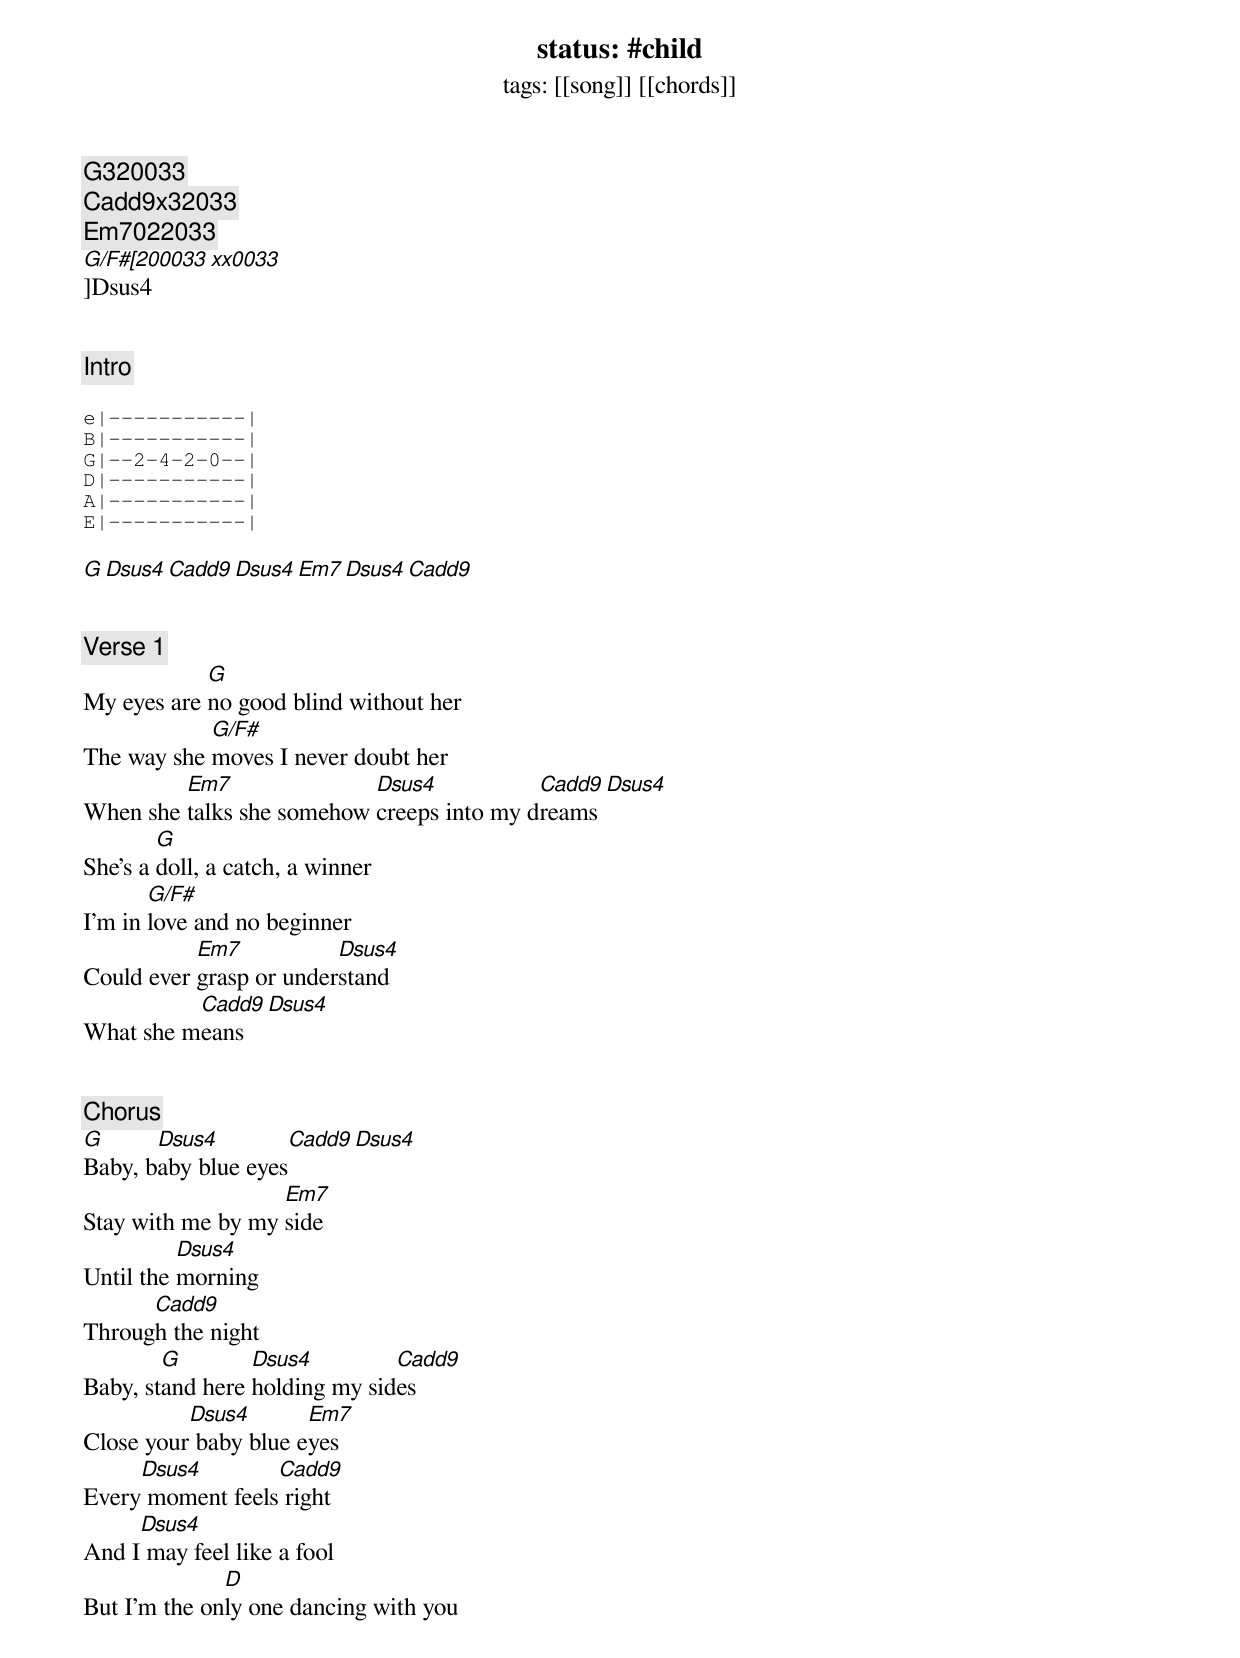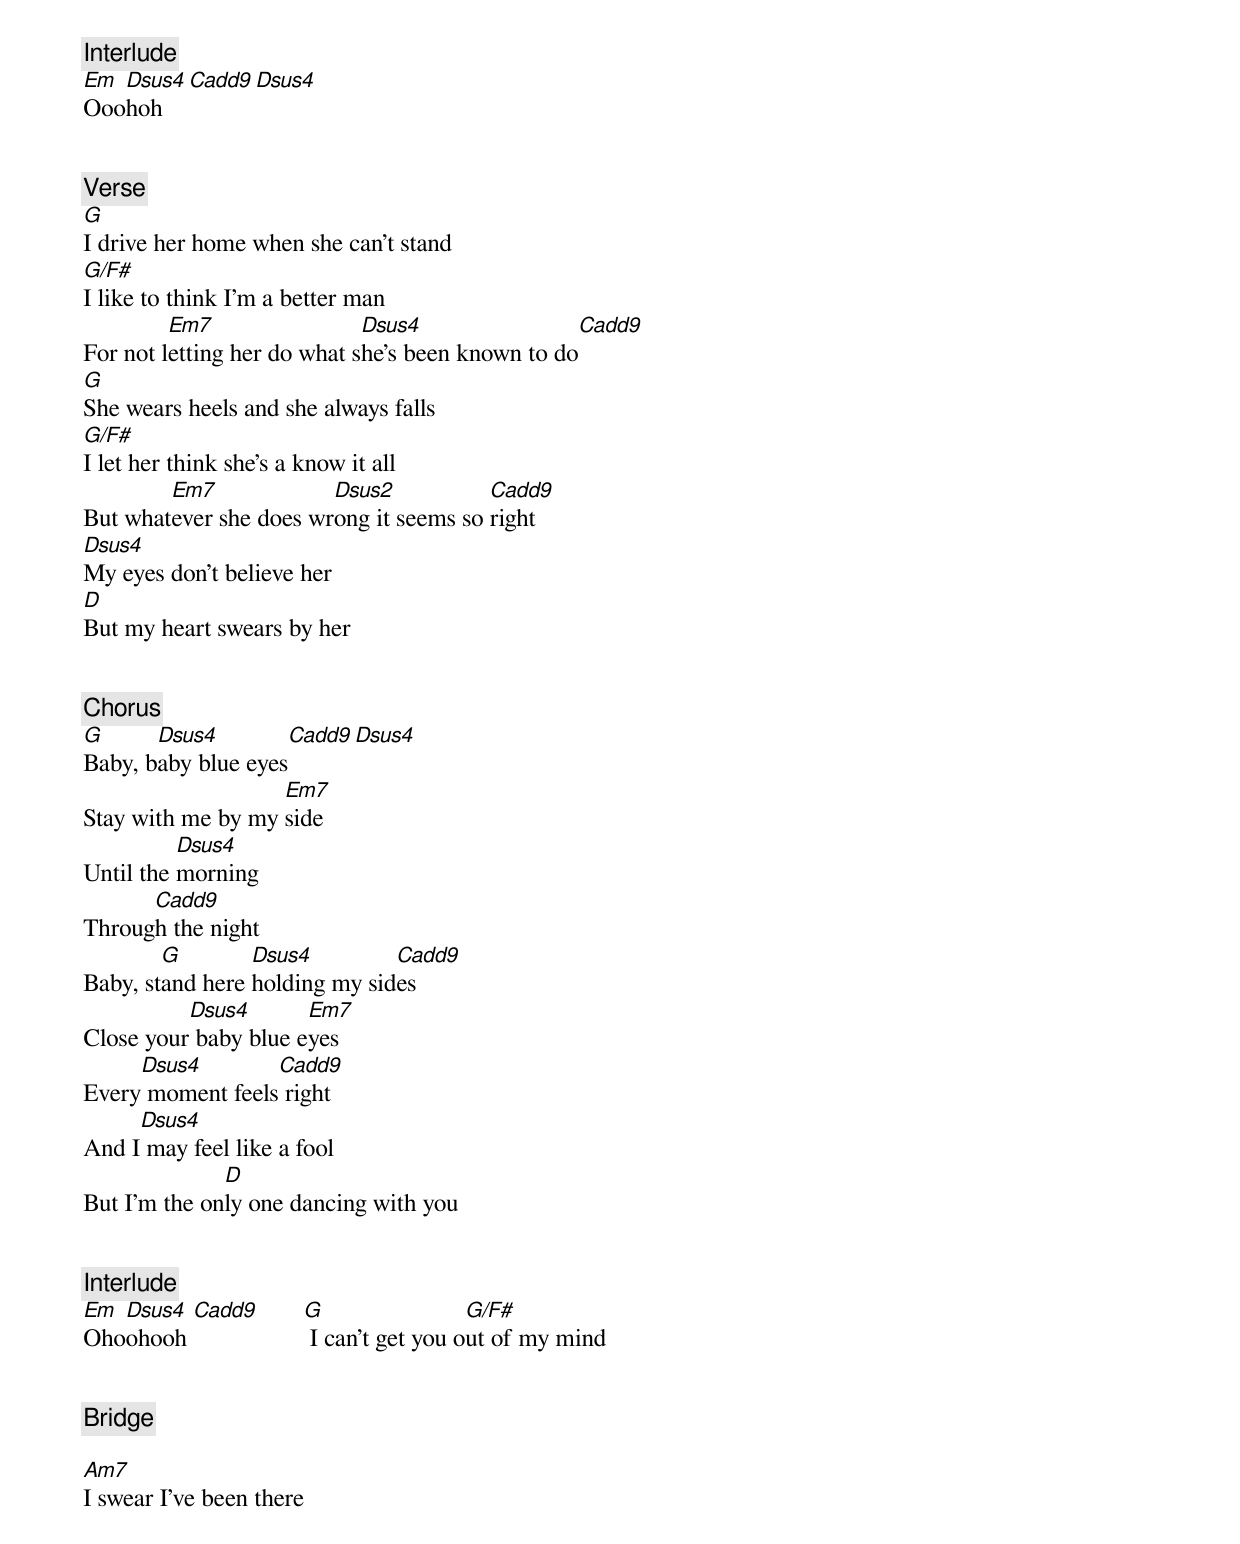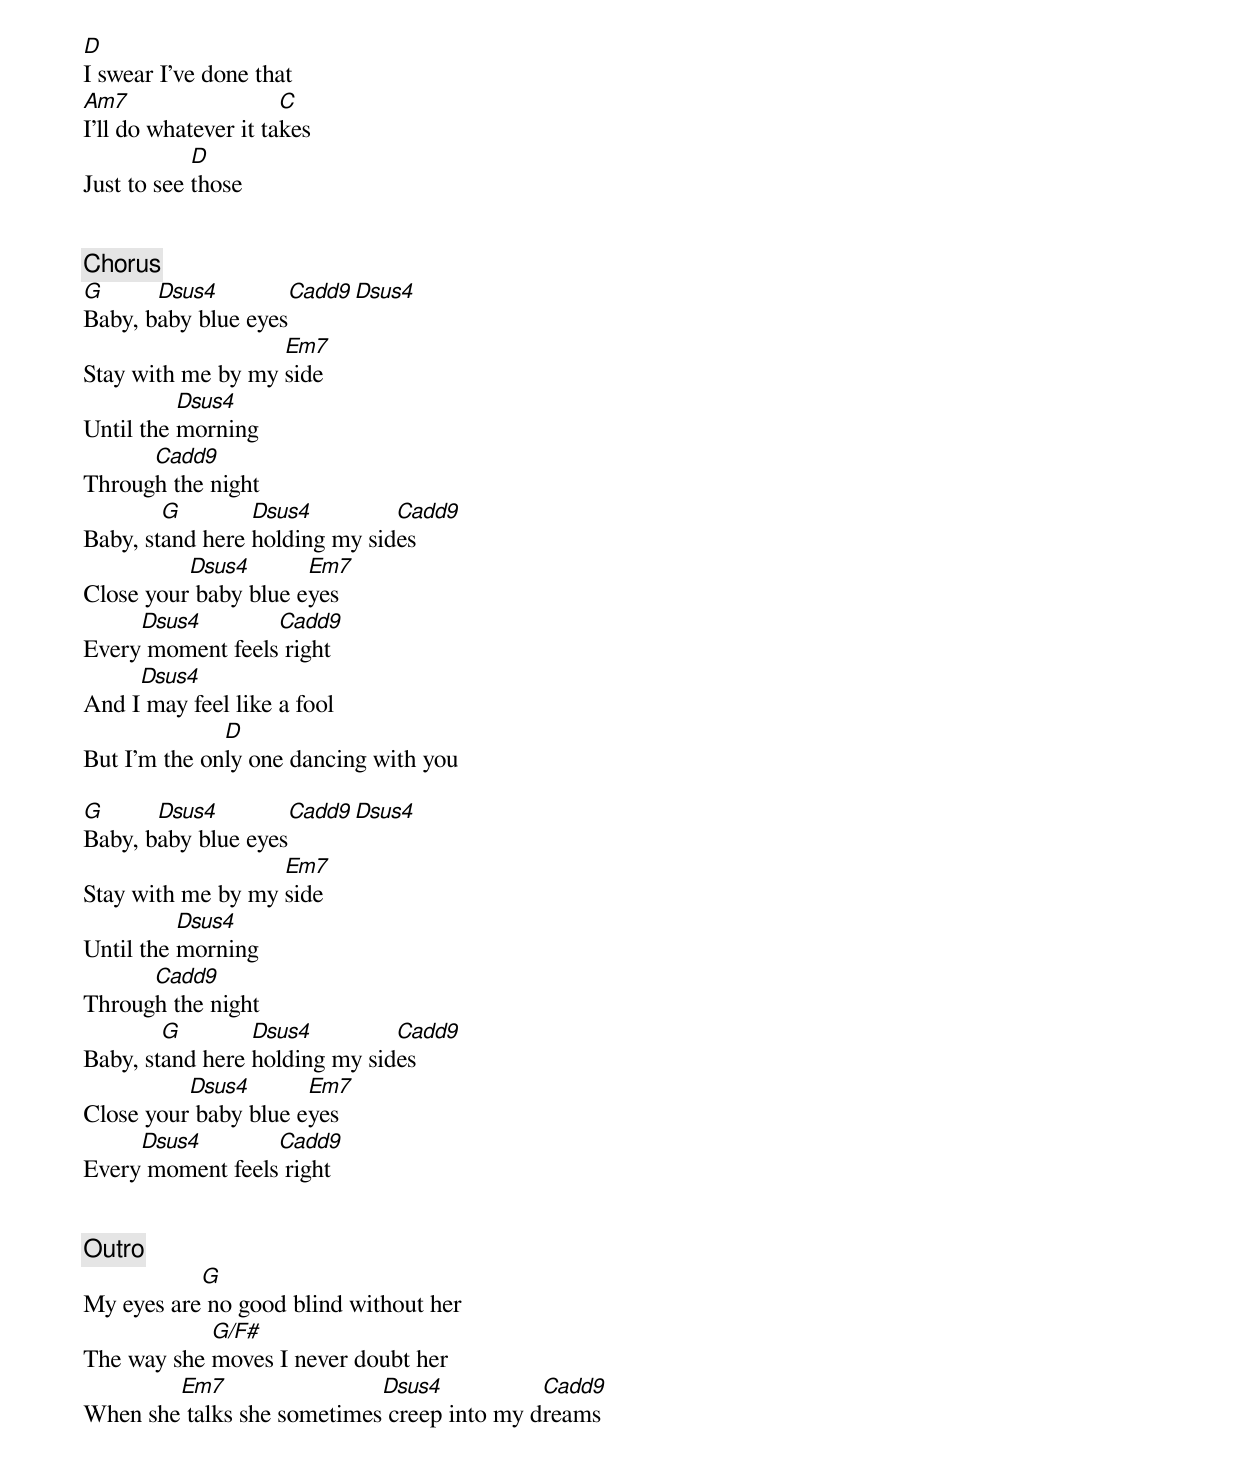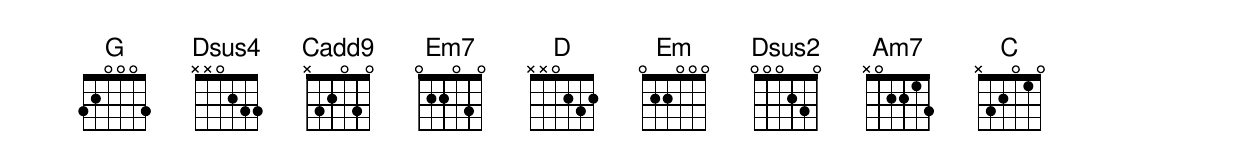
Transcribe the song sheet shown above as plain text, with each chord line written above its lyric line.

status: #child
tags: [[song]] [[chords]]

G[320033]
Cadd9[x32033]
Em7[022033]
G/F#[200033]
Dsus4[xx0033]


[Intro]

e|-----------|
B|-----------|
G|--2-4-2-0--|
D|-----------|
A|-----------|
E|-----------|

G Dsus4 Cadd9 Dsus4 Em7 Dsus4 Cadd9


[Verse 1]
            G
My eyes are no good blind without her
            G/F#
The way she moves I never doubt her
         Em7               Dsus4           Cadd9   Dsus4
When she talks she somehow creeps into my dreams
        G
She's a doll, a catch, a winner
       G/F#
I'm in love and no beginner
           Em7           Dsus4
Could ever grasp or understand
          Cadd9    Dsus4
What she means


[Chorus]
G      Dsus4         Cadd9  Dsus4
Baby, baby blue eyes
                   Em7
Stay with me by my side
          Dsus4
Until the morning
      Cadd9
Through the night
        G        Dsus4         Cadd9
Baby, stand here holding my sides
          Dsus4       Em7
Close your baby blue eyes
     Dsus4        Cadd9
Every moment feels right
     Dsus4
And I may feel like a fool
              D
But I'm the only one dancing with you


[Interlude]
Em Dsus4 Cadd9 Dsus4
Ooohoh


[Verse]
G
I drive her home when she can't stand
G/F#
I like to think I'm a better man
         Em7                 Dsus4                 Cadd9
For not letting her do what she's been known to do
G
She wears heels and she always falls
G/F#
I let her think she's a know it all
        Em7             Dsus2           Cadd9
But whatever she does wrong it seems so right
Dsus4
My eyes don't believe her
D
But my heart swears by her


[Chorus]
G      Dsus4         Cadd9  Dsus4
Baby, baby blue eyes
                   Em7
Stay with me by my side
          Dsus4
Until the morning
      Cadd9
Through the night
        G        Dsus4         Cadd9
Baby, stand here holding my sides
          Dsus4       Em7
Close your baby blue eyes
     Dsus4        Cadd9
Every moment feels right
     Dsus4
And I may feel like a fool
              D
But I'm the only one dancing with you


[Interlude]
Em Dsus4 Cadd9  G                 G/F#
Ohoohooh         I can't get you out of my mind


[Bridge]

Am7
I swear I've been there
D
I swear I've done that
Am7                   C
I'll do whatever it takes
            D
Just to see those


[Chorus]
G      Dsus4         Cadd9  Dsus4
Baby, baby blue eyes
                   Em7
Stay with me by my side
          Dsus4
Until the morning
      Cadd9
Through the night
        G        Dsus4         Cadd9
Baby, stand here holding my sides
          Dsus4       Em7
Close your baby blue eyes
     Dsus4        Cadd9
Every moment feels right
     Dsus4
And I may feel like a fool
              D
But I'm the only one dancing with you

G      Dsus4         Cadd9  Dsus4
Baby, baby blue eyes
                   Em7
Stay with me by my side
          Dsus4
Until the morning
      Cadd9
Through the night
        G        Dsus4         Cadd9
Baby, stand here holding my sides
          Dsus4       Em7
Close your baby blue eyes
     Dsus4        Cadd9
Every moment feels right


[Outro]
           G
My eyes are no good blind without her
            G/F#
The way she moves I never doubt her
        Em7                 Dsus4           Cadd9
When she talks she sometimes creep into my dreams
